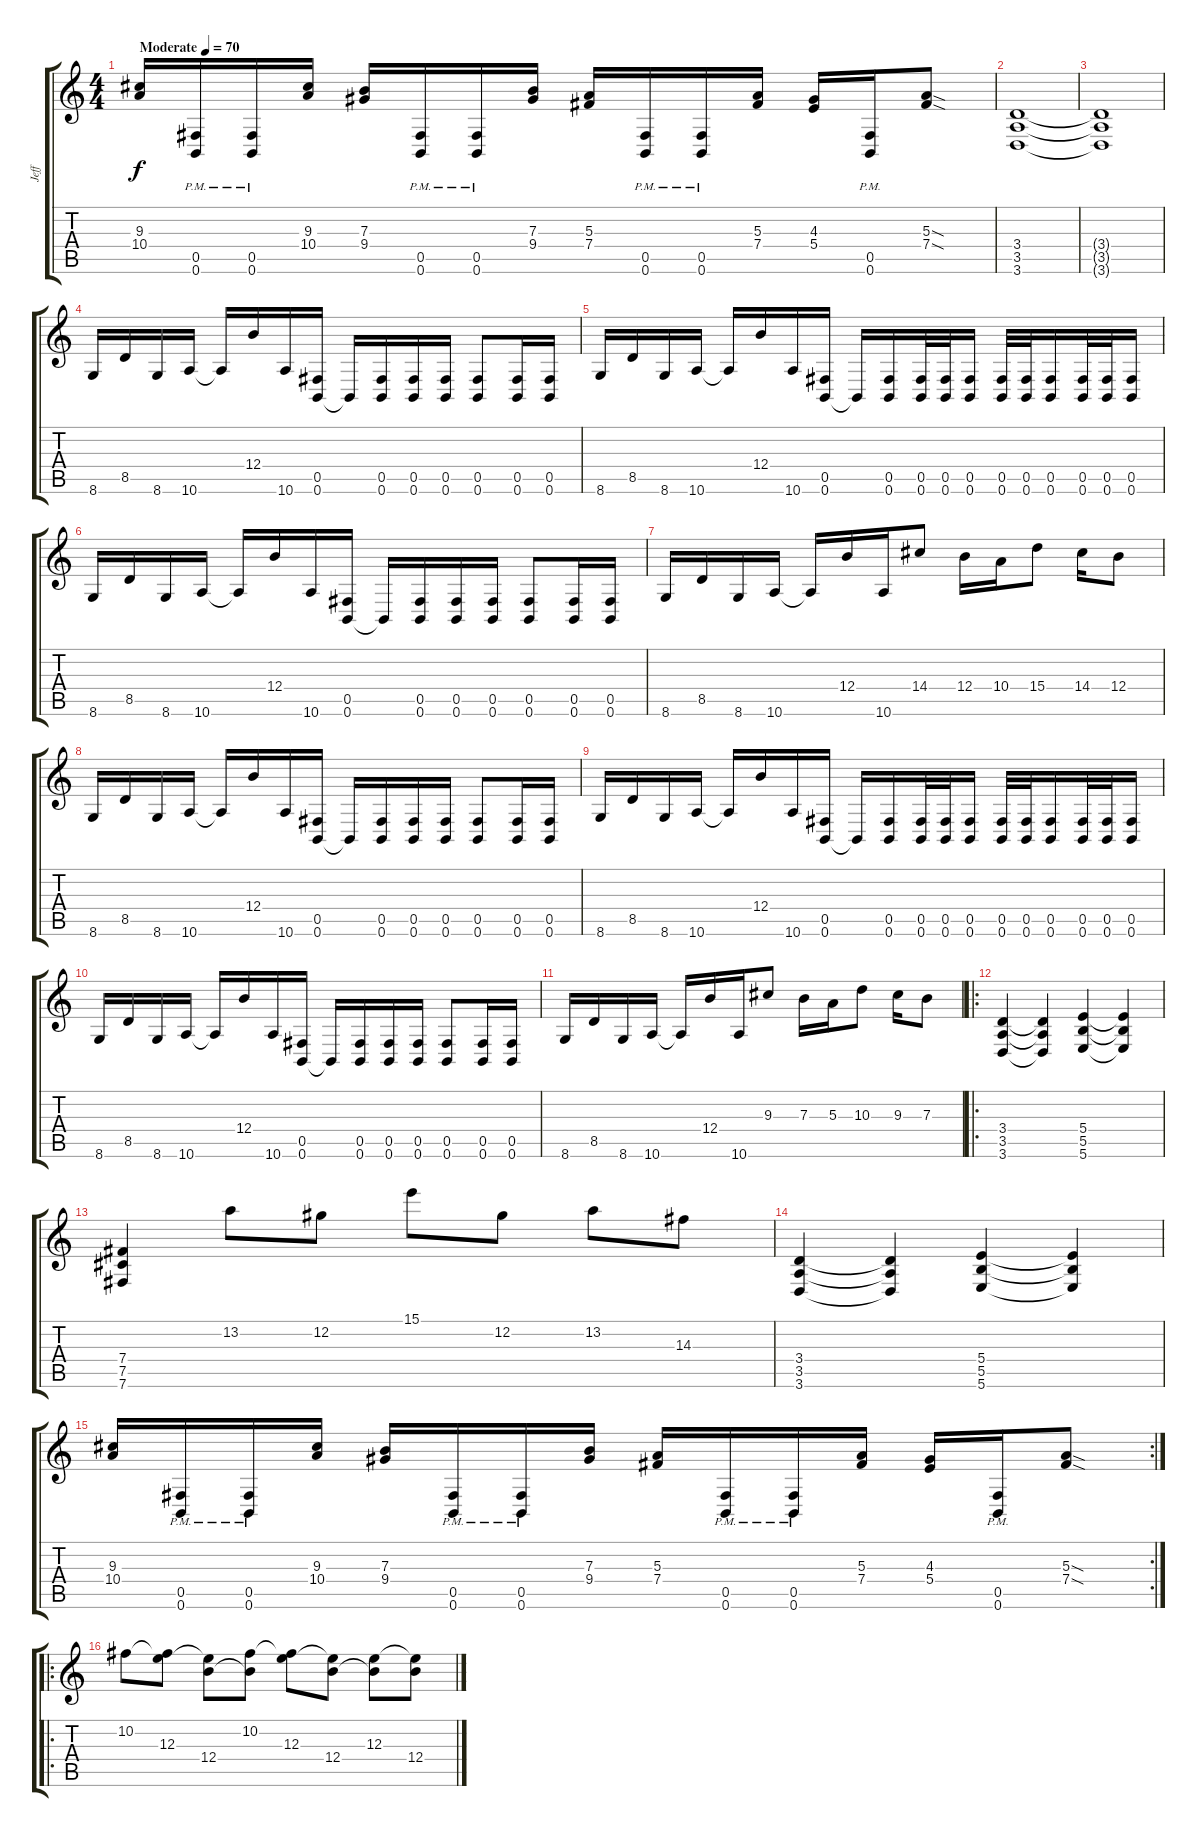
\track ("Jeff" "Jeff") {instrument distortionguitar}
\staff {score tabs}
\tuning (Db4 Ab3 E3 B2 Gb2 B1) {hide}
\ts (4 4)
\tempo (70 "Moderate")
\clef g2
\ks c
(9.3 10.4).16{dy f instrument distortionguitar} (0.5{pm} 0.6).16 (0.5{pm} 0.6).16 (9.3 10.4).16 (7.3 9.4).16 (0.5{pm} 0.6).16 (0.5{pm} 0.6).16 (7.3 9.4).16 (5.3 7.4).16 (0.5{pm} 0.6).16 (0.5{pm} 0.6).16 (5.3 7.4).16 (4.3 5.4).16 (0.5{pm} 0.6).16 (5.3{sod} 7.4{sod}).8 |
(3.4 3.5 3.6).1 |
(3.4{t} 3.5{t} 3.6{t}).1 |
8.6.16 8.5.16 8.6.16 10.6.16 10.6{t}.16 12.4.16 10.6.16 (0.5 0.6).16 0.6{t}.16 (0.5 0.6).16 (0.5 0.6).16 (0.5 0.6).16 (0.5 0.6).8 (0.5 0.6).16 (0.5 0.6).16 |
8.6.16 8.5.16 8.6.16 10.6.16 10.6{t}.16 12.4.16 10.6.16 (0.5 0.6).16 0.6{t}.16 (0.5 0.6).16 (0.5 0.6).32 (0.5 0.6).32 (0.5 0.6).16 (0.5 0.6).32 (0.5 0.6).32 (0.5 0.6).16 (0.5 0.6).32 (0.5 0.6).32 (0.5 0.6).16 |
8.6.16 8.5.16 8.6.16 10.6.16 10.6{t}.16 12.4.16 10.6.16 (0.5 0.6).16 0.6{t}.16 (0.5 0.6).16 (0.5 0.6).16 (0.5 0.6).16 (0.5 0.6).8 (0.5 0.6).16 (0.5 0.6).16 |
8.6.16 8.5.16 8.6.16 10.6.16 10.6{t}.16 12.4.16 10.6.16 14.4.8 12.4.16 10.4.16 15.4.8 14.4.16 12.4.8 |
8.6.16 8.5.16 8.6.16 10.6.16 10.6{t}.16 12.4.16 10.6.16 (0.5 0.6).16 0.6{t}.16 (0.5 0.6).16 (0.5 0.6).16 (0.5 0.6).16 (0.5 0.6).8 (0.5 0.6).16 (0.5 0.6).16 |
8.6.16 8.5.16 8.6.16 10.6.16 10.6{t}.16 12.4.16 10.6.16 (0.5 0.6).16 0.6{t}.16 (0.5 0.6).16 (0.5 0.6).32 (0.5 0.6).32 (0.5 0.6).16 (0.5 0.6).32 (0.5 0.6).32 (0.5 0.6).16 (0.5 0.6).32 (0.5 0.6).32 (0.5 0.6).16 |
8.6.16 8.5.16 8.6.16 10.6.16 10.6{t}.16 12.4.16 10.6.16 (0.5 0.6).16 0.6{t}.16 (0.5 0.6).16 (0.5 0.6).16 (0.5 0.6).16 (0.5 0.6).8 (0.5 0.6).16 (0.5 0.6).16 |
8.6.16 8.5.16 8.6.16 10.6.16 10.6{t}.16 12.4.16 10.6.16 9.3.8 7.3.16 5.3.16 10.3.8 9.3.16 7.3.8 |
\ro
(3.4 3.5 3.6).4 (3.4{t} 3.5{t} 3.6{t}).4 (5.4 5.5 5.6).4 (5.4{t} 5.5{t} 5.6{t}).4 |
(7.4 7.5 7.6).4 13.2.8 12.2.8 15.1.8 12.2.8 13.2.8 14.3.8 |
(3.4 3.5 3.6).4 (3.4{t} 3.5{t} 3.6{t}).4 (5.4 5.5 5.6).4 (5.4{t} 5.5{t} 5.6{t}).4 |
\rc 2
(9.3 10.4).16 (0.5 0.6{pm}).16 (0.5 0.6{pm}).16 (9.3 10.4).16 (7.3 9.4).16 (0.5 0.6{pm}).16 (0.5 0.6{pm}).16 (7.3 9.4).16 (5.3 7.4).16 (0.5 0.6{pm}).16 (0.5 0.6{pm}).16 (5.3 7.4).16 (4.3 5.4).16 (0.5 0.6{pm}).16 (5.3{sod} 7.4{sod}).8 |
\ro
10.2.8 (10.2{t} 12.3).8 (12.3{t} 12.4).8 (10.2 12.4{t}).8 (10.2{t} 12.3).8 (12.3{t} 12.4).8 (12.3 12.4{t}).8 (12.3{t} 12.4).8
